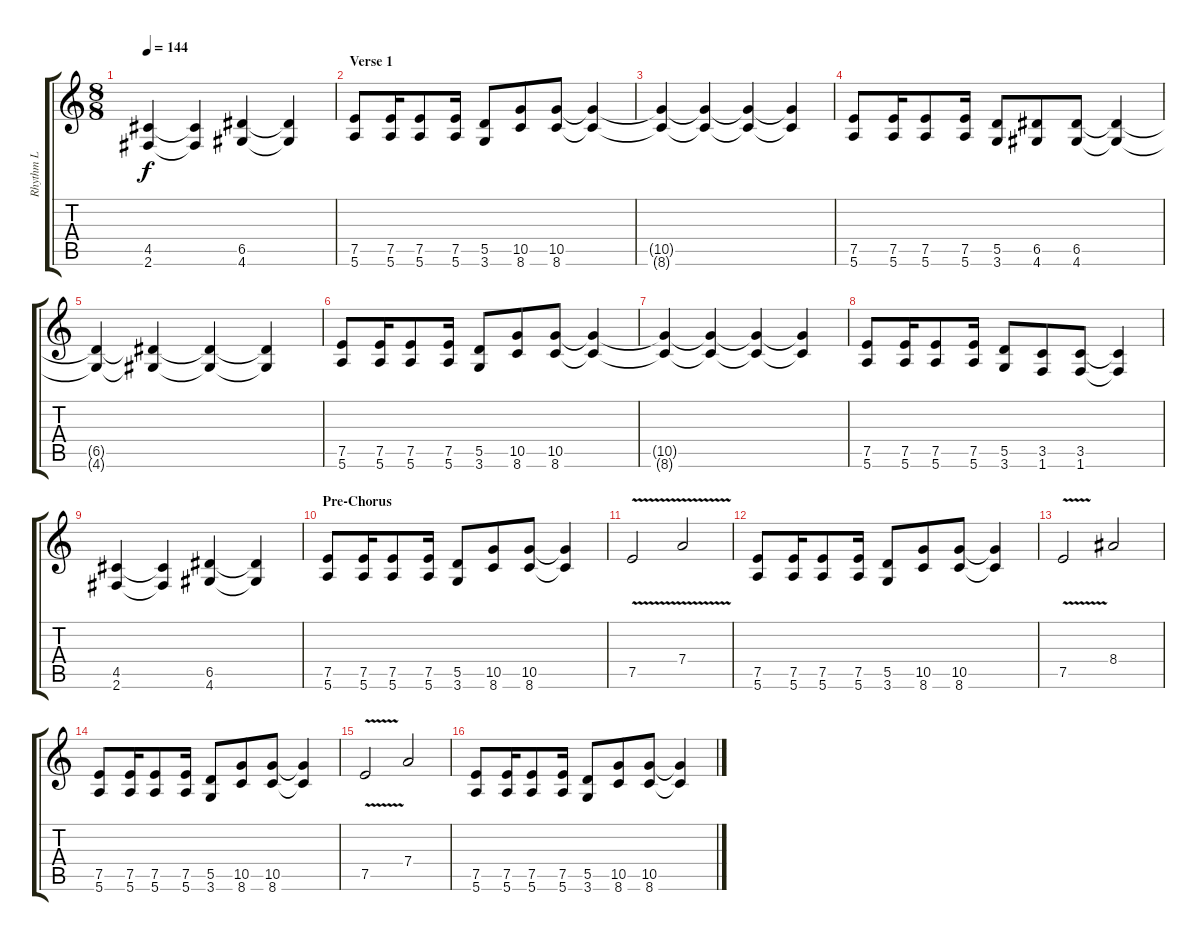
\track ("Rhythm L" "Rhythm L") {instrument distortionguitar}
\staff {score tabs}
\tuning (E4 B3 G3 D3 A2 E2) {hide}
\ts (8 8)
\tempo 144
\clef g2
\ks c
(4.5 2.6).4{dy f} (4.5{t} 2.6{t}).4 (6.5 4.6).4 (6.5{t} 4.6{t}).4 |
\section ("" "Verse 1")
(7.5 5.6).8 (7.5 5.6).16 (7.5 5.6).8 (7.5 5.6).16 (5.5 3.6).8 (10.5 8.6).8 (10.5 8.6).8 (10.5{t} 8.6{t}).4 |
(10.5{t} 8.6{t}).4 (10.5{t} 8.6{t}).4 (10.5{t} 8.6{t}).4 (10.5{t} 8.6{t}).4 |
(7.5 5.6).8 (7.5 5.6).16 (7.5 5.6).8 (7.5 5.6).16 (5.5 3.6).8 (6.5 4.6).8 (6.5 4.6).8 (6.5{t} 4.6{t}).4 |
(6.5{t} 4.6{t}).4 (6.5{t} 4.6{t}).4 (6.5{t} 4.6{t}).4 (6.5{t} 4.6{t}).4 |
(7.5 5.6).8 (7.5 5.6).16 (7.5 5.6).8 (7.5 5.6).16 (5.5 3.6).8 (10.5 8.6).8 (10.5 8.6).8 (10.5{t} 8.6{t}).4 |
(10.5{t} 8.6{t}).4 (10.5{t} 8.6{t}).4 (10.5{t} 8.6{t}).4 (10.5{t} 8.6{t}).4 |
(7.5 5.6).8 (7.5 5.6).16 (7.5 5.6).8 (7.5 5.6).16 (5.5 3.6).8 (3.5 1.6).8 (3.5 1.6).8 (3.5{t} 1.6{t}).4 |
(4.5 2.6).4 (4.5{t} 2.6{t}).4 (6.5 4.6).4 (6.5{t} 4.6{t}).4 |
\section ("" "Pre-Chorus")
(7.5 5.6).8 (7.5 5.6).16 (7.5 5.6).8 (7.5 5.6).16 (5.5 3.6).8 (10.5 8.6).8 (10.5 8.6).8 (10.5{t} 8.6{t}).4 |
7.5{v}.2 7.4{v}.2 |
(7.5 5.6).8 (7.5 5.6).16 (7.5 5.6).8 (7.5 5.6).16 (5.5 3.6).8 (10.5 8.6).8 (10.5 8.6).8 (10.5{t} 8.6{t}).4 |
7.5{v}.2 8.4.2 |
(7.5 5.6).8 (7.5 5.6).16 (7.5 5.6).8 (7.5 5.6).16 (5.5 3.6).8 (10.5 8.6).8 (10.5 8.6).8 (10.5{t} 8.6{t}).4 |
7.5{v}.2 7.4.2 |
(7.5 5.6).8 (7.5 5.6).16 (7.5 5.6).8 (7.5 5.6).16 (5.5 3.6).8 (10.5 8.6).8 (10.5 8.6).8 (10.5{t} 8.6{t}).4
